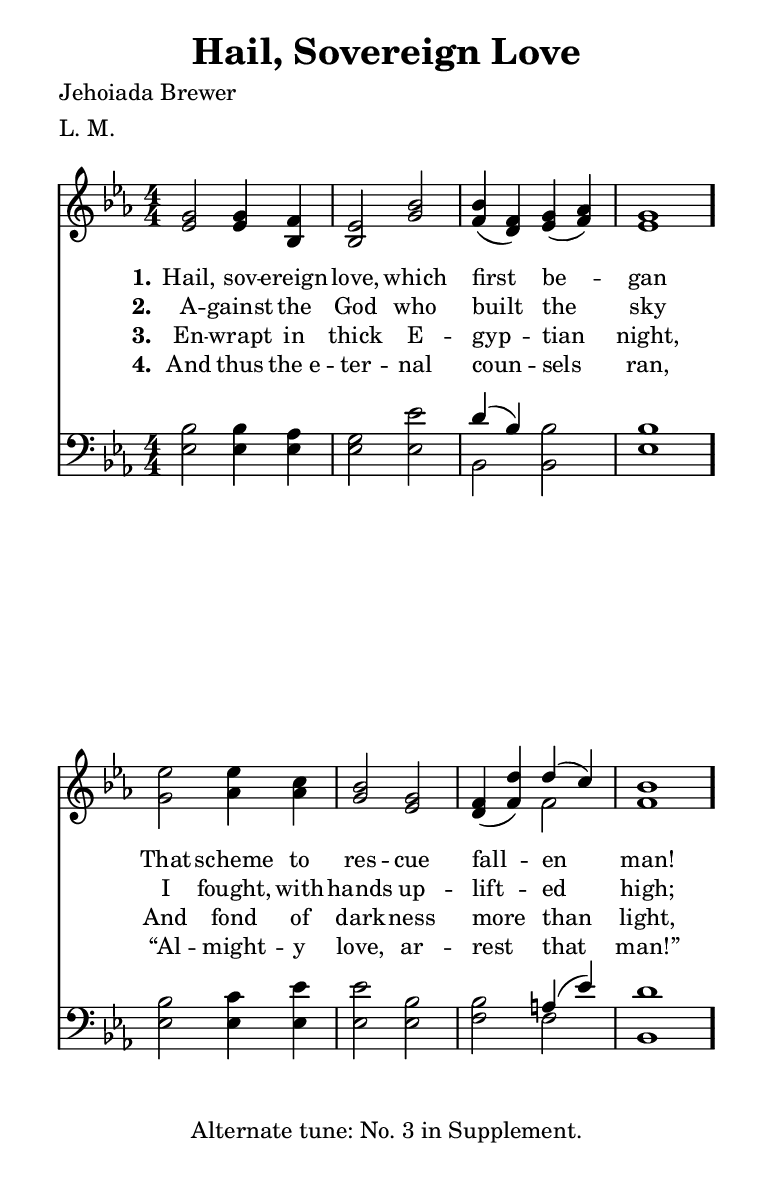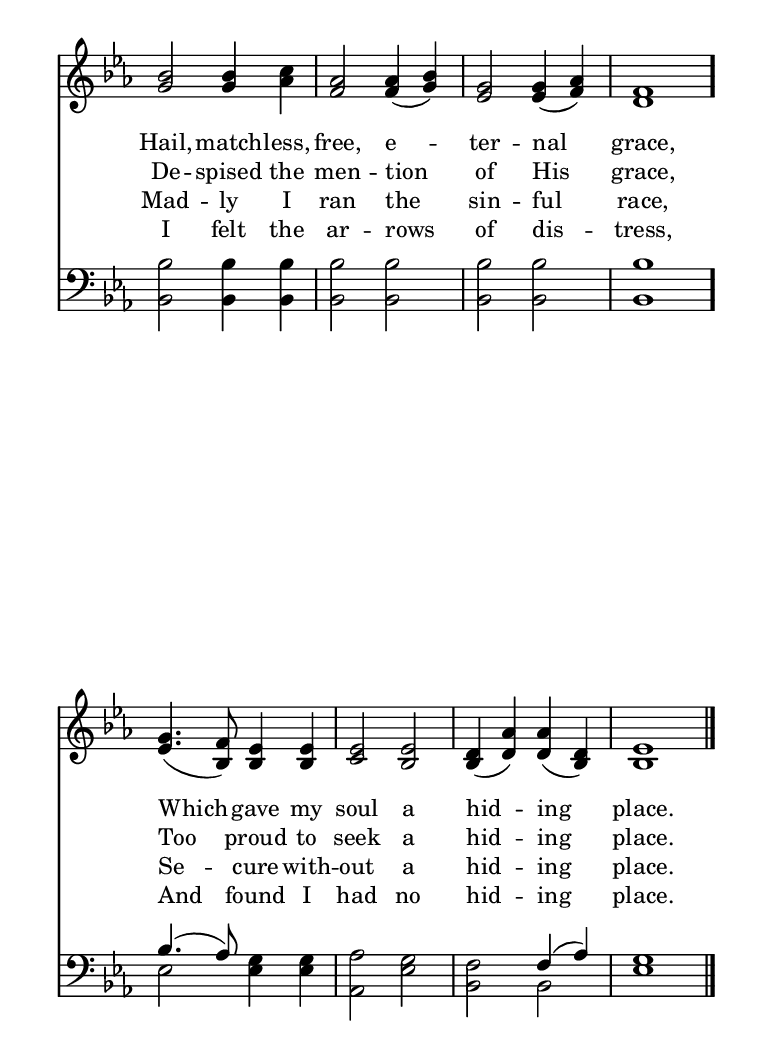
\include "common/global.ily"
\paper {
  \include "common/paper.ily"
  ragged-last-bottom = ##t % keep markup verses from clinging to bottom of page
  system-count = #(cond (is-eogsized 2) (#t #f))
  oddFooterMarkup = \markup { \fill-line { \on-the-fly \first-page "Alternate tune: No. 3 in Supplement." } }
  system-system-spacing.padding = 11
}

\header{
  %gospel
  hymnnumber = "88"
  title = "Hail, Sovereign Love"
  tunename = "Bera"
  meter = "L. M."
  poet = "Jehoiada Brewer" % original has "Jehoida"
  composer = ""
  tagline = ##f
}

% for fermata in MIDI
ta = { \tempo 4=110 }
tb = { \tempo 4=55  }

patternAA = { c2       c4 c4 | c2 c2      | c4( c4) c4( c4) | c1 }
patternAB = { c2       c4 c4 | c2 c2      | c4( c4) c2      | c1 }
patternAC = { c2       c4 c4 | c2 c2      | c2      c2      | c1 }
patternAD = { c2       c4 c4 | c2 c2      | c2      c4( c4) | c1 }
patternAE = { c2       c4 c4 | c2 c4( c4) | c2      c4( c4) | c1 }
patternAF = { c4.( c8) c4 c4 | c2 c2      | c4( c4) c4( c4) | c1 }
patternAG = { c4.( c8) c4 c4 | c2 c2      | c2      c4( c4) | c1 }

global = {
  \include "common/overrides.ily"
  \override Staff.TimeSignature.style = #'numbered
  \time 4/4
  \override Score.MetronomeMark.transparent = ##t % hide all fermata changes too
  \ta
  \key ees \major
  \autoBeamOff
}

notesSoprano = {
\global
\relative c'' {

  \changePitch \patternAA { g g f | ees bes' bes f g aes | g }
  \changePitch \patternAA { ees' ees c | bes g | f d' d c | bes } \eogbreak
  \changePitch \patternAE { bes bes c | aes aes bes | g g aes | f }
  \changePitch \patternAF { g f ees ees | ees ees | d aes' aes d, | ees }

  \bar "|."

}
}

notesAlto = {
\global
\relative e' {

  \changePitch \patternAA { ees ees bes | bes g' | f d ees f | ees }
  \changePitch \patternAB { g aes aes | g ees | d f f | f }
  \changePitch \patternAE { g g aes | f f g | ees ees f | d }
  \changePitch \patternAF { ees bes bes bes | c bes | bes d d bes | bes }

}
}

notesTenor = {
\global
\relative a {

  \changePitch \patternAB { bes bes aes | g ees' | d bes bes | bes }
  \changePitch \patternAD { bes | c ees | ees bes | bes a ees' | d }
  \changePitch \patternAC { bes bes bes | bes bes | bes bes | bes }
  \changePitch \patternAG { bes aes | g g | aes g | f f aes | g }

}
}

notesBass = {
\global
\relative f {

  \changePitch \patternAC { ees ees ees | ees ees | bes bes | ees }
  \changePitch \patternAC { ees ees ees | ees ees | f f | bes, }
  \changePitch \patternAC { bes bes bes | bes bes | bes bes | bes }
  \changePitch \patternAC { ees ees ees | aes, ees' | bes bes | ees }

}
}

wordsA = \lyricmode {
\set stanza = "1."

Hail, sov -- ereign love, which first be -- gan \bar "."
That scheme to res -- cue fall -- en man! \bar "."
Hail, match -- less, free, e -- ter -- nal grace, \bar "."
Which gave my soul a hid -- ing place. \bar "."

}

wordsB = \lyricmode {
\set stanza = "2."

A -- gainst the God who built the sky
I fought, with hands up -- lift -- ed high;
De -- spised the men -- tion of His grace,
Too proud to seek a hid -- ing place.

}

wordsC = \lyricmode {
\set stanza = "3."

En -- wrapt in thick E -- gyp -- tian night,
And fond of dark -- ness more than light,
Mad -- ly I ran the sin -- ful race,
Se -- cure with -- out a hid -- ing place.

}

wordsD = \lyricmode {
\set stanza = "4."

And thus the_e -- ter -- nal coun -- sels ran,
“Al -- might -- y love, ar -- rest that man!”
I felt the ar -- rows of dis -- tress,
And found I had no hid -- ing place.

}

wordsE = \markuplist {

\line { Indignant Justice stood in view, }
\line { To Sinai’s fiery mount I flew; }
\line { But Justice cried with frowning face, }
\line { “This mountain is no hiding place.” }

}

wordsF = \markuplist {

\line { On Jesus, God’s just vengeance fell, }
\line { Which would have sunk a world to hell; }
\line { He bore it for a sinful race, }
\line { And thus became their Hiding Place. }

}

wordsG = \markuplist {

\line { Should sevenfold storms of thunder roll, }
\line { And shake this globe from pole to pole, }
\line { No thunderbolt shall daunt my face, }
\line { For Jesus is my Hiding Place. }

}

wordsH = \markuplist {

\line { A few more rolling suns at most, }
\line { Shall land me on fair Canaan’s coast, }
\line { Where I shall sing the song of grace, }
\line { And see my glorious Hiding Place. }

}

\score {
  \context ChoirStaff <<
    \context Staff = upper <<
      \set Staff.autoBeaming = ##f
      \set ChoirStaff.systemStartDelimiter = #'SystemStartBar
      \set ChoirStaff.printPartCombineTexts = ##f
      \partcombine #'(2 . 9) \notesSoprano \notesAlto
      \context NullVoice = sopranos { \voiceOne << \notesSoprano >> }
      \context Lyrics = one   \lyricsto sopranos \wordsA
      \context Lyrics = two   \lyricsto sopranos \wordsB
      \context Lyrics = three \lyricsto sopranos \wordsC
      \context Lyrics = four  \lyricsto sopranos \wordsD
    >>
    \context Staff = men <<
      \set Staff.autoBeaming = ##f
      \clef bass
      \set ChoirStaff.printPartCombineTexts = ##f
      \partcombine #'(2 . 9) \notesTenor \notesBass
    >>
  >>
  \layout {
    \include "common/layout.ily"
    \context {
      \Lyrics
      % Compensate for wide lyrics by squashing things a bit
      \override LyricSpace.minimum-distance = #0.3
    }
  }
  \midi{
    \include "common/midi.ily"
  }
}

\markup { \vspace #3 \fill-line { \column {
  \line{ \bold 5 \column { \wordsE } } \combine \null \vspace #1
  \line{ \bold 6 \column { \wordsF } } \combine \null \vspace #1
  \line{ \bold 7 \column { \wordsG } } \combine \null \vspace #1
  \line{ \bold 8 \column { \wordsH } } \combine \null \vspace #1
} } }

\version "2.19.49"  % necessary for upgrading to future LilyPond versions.

% vi:set et ts=2 sw=2 ai nocindent syntax=lilypond:
